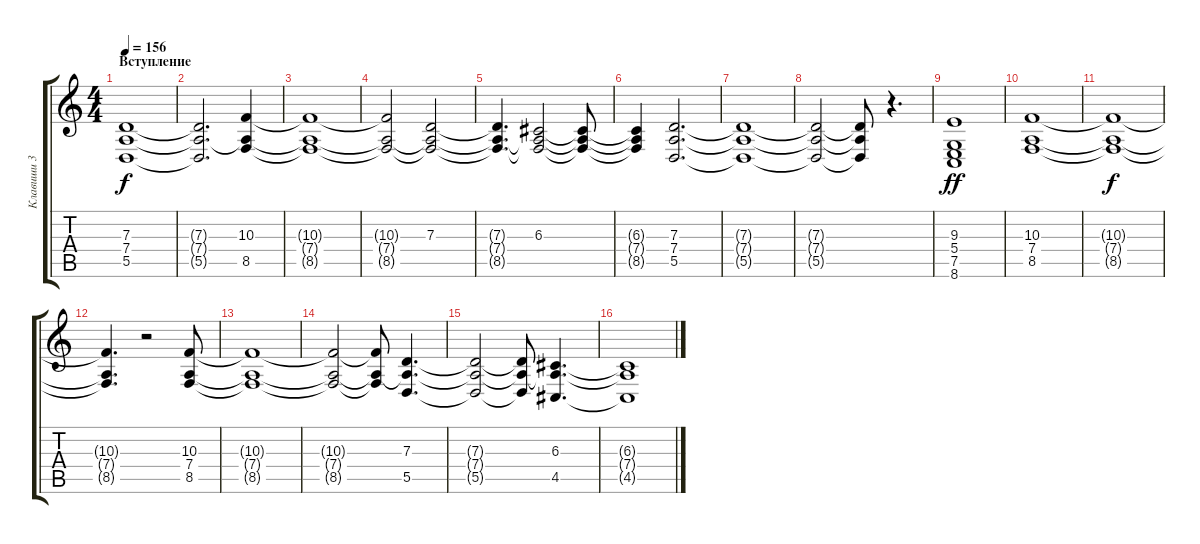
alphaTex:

\track ("Клавиши 3" "Клавиши 3") {instrument synthstrings1}
\staff {score tabs}
\tuning (E4 B3 G3 D3 A2 E2) {hide}
\ts (4 4)
\section ("" "Вступление")
\tempo 156
\clef g2
\ks c
(7.3 7.4 5.5).1{dy f instrument synthstrings1} |
(7.3{t} 7.4{t} 5.5{t}).2{d} (10.3 7.4{t} 8.5).4 |
(10.3{t} 7.4{t} 8.5{t}).1 |
(10.3{t} 7.4{t} 8.5{t}).2 (7.3 7.4{t} 8.5{t}).2 |
(7.3{t} 7.4{t} 8.5{t}).4{d} (6.3 7.4{t} 8.5{t}).2 (6.3{t} 7.4{t} 8.5{t}).8 |
(6.3{t} 7.4{t} 8.5{t}).4 (7.3 7.4 5.5).2{d} |
(7.3{t} 7.4{t} 5.5{t}).1 |
(7.3{t} 7.4{t} 5.5{t}).2 (7.3{t} 7.4{t} 5.5{t}).8 r.4{d} |
(9.3 5.4 7.5 8.6).1{dy ff} |
(10.3 7.4 8.5).1 |
(10.3{t} 7.4{t} 8.5{t}).1{dy f} |
(10.3{t} 7.4{t} 8.5{t}).4{d} r.2 (10.3 7.4 8.5).8 |
(10.3{t} 7.4{t} 8.5{t}).1 |
(10.3{t} 7.4{t} 8.5{t}).2 (10.3{t} 7.4{t} 8.5{t}).8 (7.3 7.4{t} 5.5).4{d} |
(7.3{t} 7.4{t} 5.5{t}).2 (7.3{t} 7.4{t} 5.5{t}).8 (6.3 7.4{t} 4.5).4{d} |
(6.3{t} 7.4{t} 4.5{t}).1
